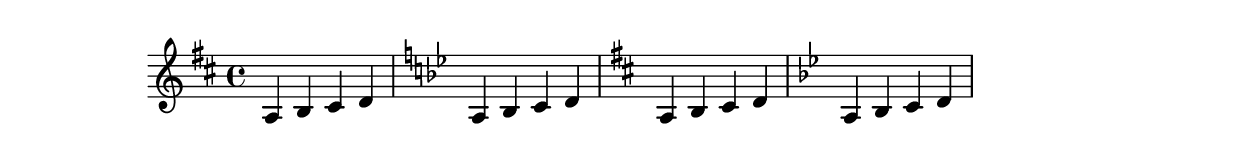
%% Do not edit this file; it is auto-generated from LSR!
%% Tags: pitches
\version "2.11.35"

\header { texidoc = "
When the key signature changes, natural signs are automatically printed
to cancel any accidentals from previous key signatures. This may be
altered by setting to \"false\" the printKeyCancellation property in
the Staff context.
" }
% begin verbatim
\relative {
\key d \major
a b cis d
\key g \minor
a bes c d
\set Staff.printKeyCancellation = ##f
\key d \major
a b cis d
\key g \minor
a bes c d
}
